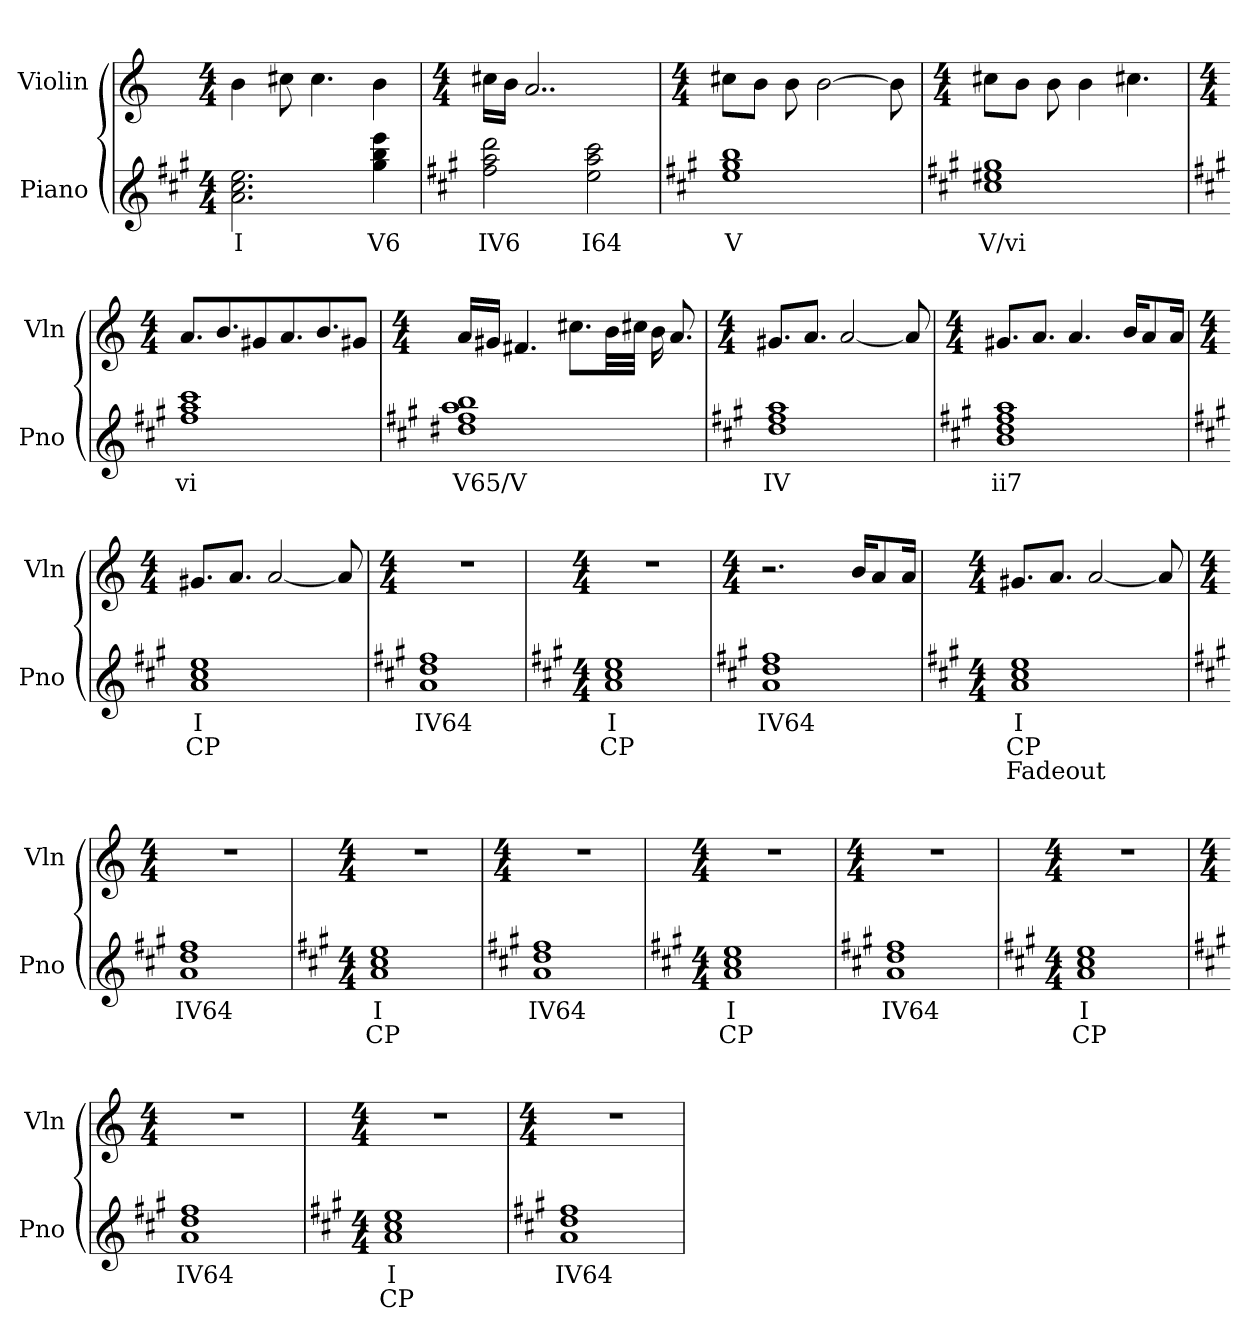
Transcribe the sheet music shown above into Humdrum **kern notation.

**kern	**text	**text	**text	**kern
*part2	*part2	*part2	*part2	*part1
*staff2	*staff2	*staff2	*staff2	*staff1
*I"Piano	*	*	*	*I"Violin
*I'Pno	*	*	*	*I'Vln
*k[f#c#g#]	*	*	*	*
*A:	*	*	*	*
*M4/4	*	*	*	*M4/4
=	=	=	=	=
2.a 2.cc# 2.ee	I	.	.	4b
.	.	.	.	8cc#X
.	.	.	.	4.cc#
4gg# 4bb 4eee	V6	.	.	4b
=	=	=	=	=
*k[f#c#g#]	*	*	*	*
*A:	*	*	*	*
*	*	*	*	*M4/4
2ff# 2aa 2ddd	IV6	.	.	16cc#XLL
.	.	.	.	16bJJ
.	.	.	.	2..a
2ee 2aa 2ccc#	I64	.	.	.
=	=	=	=	=
*k[f#c#g#]	*	*	*	*
*A:	*	*	*	*
*	*	*	*	*M4/4
1ee 1gg# 1bb	V	.	.	8cc#XL
.	.	.	.	8bJ
.	.	.	.	8b
.	.	.	.	[2b
.	.	.	.	8b]
=	=	=	=	=
*k[f#c#g#]	*	*	*	*
*A:	*	*	*	*
*	*	*	*	*M4/4
1cc# 1ee#X 1gg#	V/vi	.	.	8cc#XL
.	.	.	.	8bJ
.	.	.	.	8b
.	.	.	.	4b
.	.	.	.	4.cc#X
=	=	=	=	=
*k[f#c#g#]	*	*	*	*
*A:	*	*	*	*
*	*	*	*	*M4/4
1ff# 1aa 1ccc#	vi	.	.	8.aL
.	.	.	.	8.bJ
.	.	.	.	8g#XL
.	.	.	.	8.a
.	.	.	.	8.bJ
.	.	.	.	8g#XJ
=	=	=	=	=
*k[f#c#g#]	*	*	*	*
*A:	*	*	*	*
*	*	*	*	*M4/4
1dd#X 1ff# 1aa 1bb	V65/V	.	.	16aLL
.	.	.	.	16g#XJJ
.	.	.	.	4.f#X
.	.	.	.	8.cc#XL
.	.	.	.	32bLL
.	.	.	.	32cc#XJJJ
.	.	.	.	16bLL
.	.	.	.	8.aJ
=	=	=	=	=
*k[f#c#g#]	*	*	*	*
*A:	*	*	*	*
*	*	*	*	*M4/4
1dd 1ff# 1aa	IV	.	.	8.g#XL
.	.	.	.	8.aJ
.	.	.	.	[2a
.	.	.	.	8a]
=	=	=	=	=
*k[f#c#g#]	*	*	*	*
*A:	*	*	*	*
*	*	*	*	*M4/4
1b 1dd 1ff# 1aa	ii7	.	.	8.g#XL
.	.	.	.	8.aJ
.	.	.	.	4.a
.	.	.	.	16bKL
.	.	.	.	8a
.	.	.	.	16aJk
=	=	=	=	=
*k[f#c#g#]	*	*	*	*
*A:	*	*	*	*
*	*	*	*	*M4/4
1a 1cc# 1ee	I	CP	.	8.g#XL
.	.	.	.	8.aJ
.	.	.	.	[2a
.	.	.	.	8a]
=	=	=	=	=
*k[f#c#g#]	*	*	*	*
*A:	*	*	*	*
*	*	*	*	*M4/4
1a 1dd 1ff#	IV64	.	.	1r
=	=	=	=	=
*k[f#c#g#]	*	*	*	*
*A:	*	*	*	*
*M4/4	*	*	*	*M4/4
1a 1cc# 1ee	I	CP	.	1r
=	=	=	=	=
*k[f#c#g#]	*	*	*	*
*A:	*	*	*	*
*	*	*	*	*M4/4
1a 1dd 1ff#	IV64	.	.	2.r
.	.	.	.	16bKL
.	.	.	.	8a
.	.	.	.	16aJk
=	=	=	=	=
*k[f#c#g#]	*	*	*	*
*A:	*	*	*	*
*M4/4	*	*	*	*M4/4
1a 1cc# 1ee	I	CP	Fadeout	8.g#XL
.	.	.	.	8.aJ
.	.	.	.	[2a
.	.	.	.	8a]
=	=	=	=	=
*k[f#c#g#]	*	*	*	*
*A:	*	*	*	*
*	*	*	*	*M4/4
1a 1dd 1ff#	IV64	.	.	1r
=	=	=	=	=
*k[f#c#g#]	*	*	*	*
*A:	*	*	*	*
*M4/4	*	*	*	*M4/4
1a 1cc# 1ee	I	CP	.	1r
=	=	=	=	=
*k[f#c#g#]	*	*	*	*
*A:	*	*	*	*
*	*	*	*	*M4/4
1a 1dd 1ff#	IV64	.	.	1r
=	=	=	=	=
*k[f#c#g#]	*	*	*	*
*A:	*	*	*	*
*M4/4	*	*	*	*M4/4
1a 1cc# 1ee	I	CP	.	1r
=	=	=	=	=
*k[f#c#g#]	*	*	*	*
*A:	*	*	*	*
*	*	*	*	*M4/4
1a 1dd 1ff#	IV64	.	.	1r
=	=	=	=	=
*k[f#c#g#]	*	*	*	*
*A:	*	*	*	*
*M4/4	*	*	*	*M4/4
1a 1cc# 1ee	I	CP	.	1r
=	=	=	=	=
*k[f#c#g#]	*	*	*	*
*A:	*	*	*	*
*	*	*	*	*M4/4
1a 1dd 1ff#	IV64	.	.	1r
=	=	=	=	=
*k[f#c#g#]	*	*	*	*
*A:	*	*	*	*
*M4/4	*	*	*	*M4/4
1a 1cc# 1ee	I	CP	.	1r
=	=	=	=	=
*k[f#c#g#]	*	*	*	*
*A:	*	*	*	*
*	*	*	*	*M4/4
1a 1dd 1ff#	IV64	.	.	1r
=	=	=	=	=
*-	*-	*-	*-	*-
